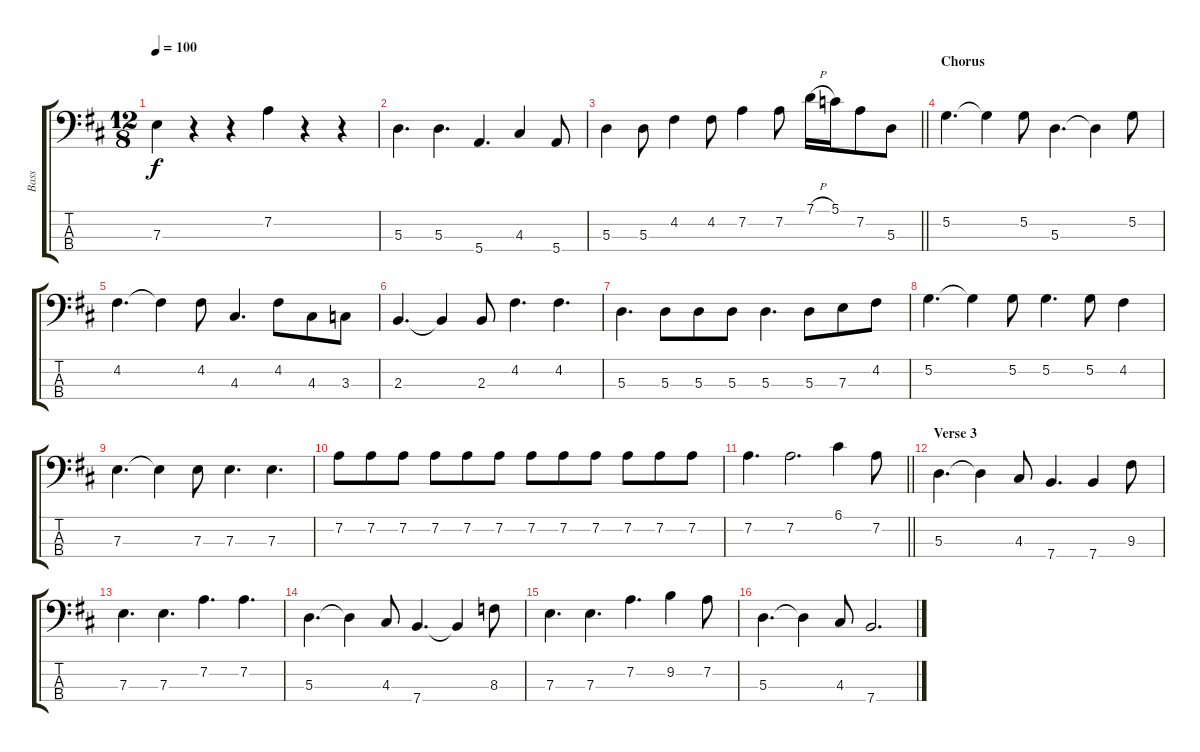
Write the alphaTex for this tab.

\track ("Bass" "Bass") {instrument electricbasspick}
\staff {score tabs}
\tuning (G2 D2 A1 E1) {hide}
\ts (12 8)
\tempo 100
\clef f4
\ks d
7.3.4{dy f} r.4 r.4 7.2.4 r.4 r.4 |
5.3.4{d} 5.3.4{d} 5.4.4{d} 4.3.4 5.4.8 |
\barLineRight lightlight
5.3.4 5.3.8 4.2.4 4.2.8 7.2.4 7.2.8 7.1{h}.16 5.1.16 7.2.8 5.3.8 |
\section ("" "Chorus")
5.2.4{d} 5.2{t}.4 5.2.8 5.3.4{d} 5.3{t}.4 5.2.8 |
4.2.4{d} 4.2{t}.4 4.2.8 4.3.4{d} 4.2.8 4.3.8 3.3.8 |
2.3.4{d} 2.3{t}.4 2.3.8 4.2.4{d} 4.2.4{d} |
5.3.4{d} 5.3.8 5.3.8 5.3.8 5.3.4{d} 5.3.8 7.3.8 4.2.8 |
5.2.4{d} 5.2{t}.4 5.2.8 5.2.4{d} 5.2.8 4.2.4 |
7.3.4{d} 7.3{t}.4 7.3.8 7.3.4{d} 7.3.4{d} |
7.2.8 7.2.8 7.2.8 7.2.8 7.2.8 7.2.8 7.2.8 7.2.8 7.2.8 7.2.8 7.2.8 7.2.8 |
\barLineRight lightlight
7.2.4{d} 7.2.2{d} 6.1.4 7.2.8 |
\section ("" "Verse 3")
5.3.4{d} 5.3{t}.4 4.3.8 7.4.4{d} 7.4.4 9.3.8 |
7.3.4{d} 7.3.4{d} 7.2.4{d} 7.2.4{d} |
5.3.4{d} 5.3{t}.4 4.3.8 7.4.4{d} 7.4{t}.4 8.3.8 |
7.3.4{d} 7.3.4{d} 7.2.4{d} 9.2.4 7.2.8 |
5.3.4{d} 5.3{t}.4 4.3.8 7.4.2{d}
